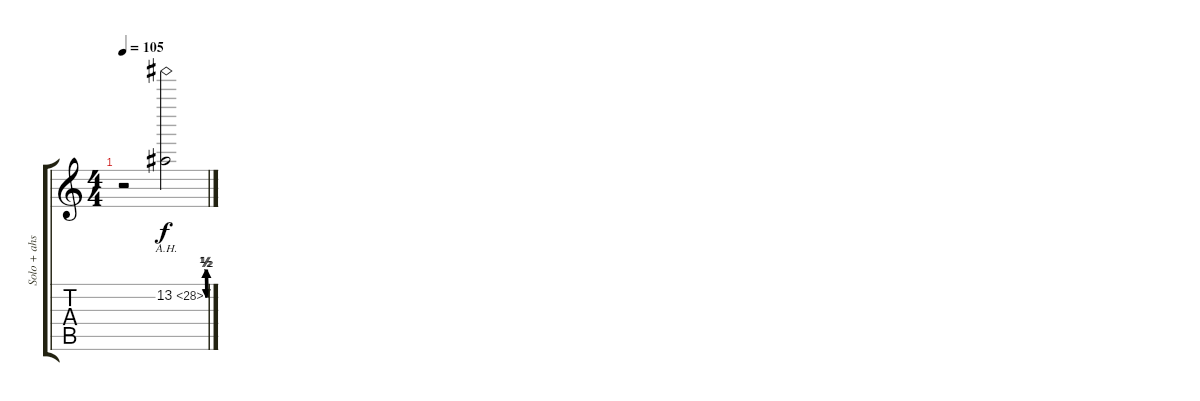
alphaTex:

\track ("Solo + ahs" "Solo + ahs") {instrument distortionguitar}
\staff {score tabs}
\tuning (D4 A3 F3 C3 G2 D2) {hide}
\ts (4 4)
\tempo 105
\clef g2
\ks c
r.2{dy f} 13.2{be (custom 0 0 15 2 23 0 30 2 38 0 45 2 60 2) ah 15}.2
